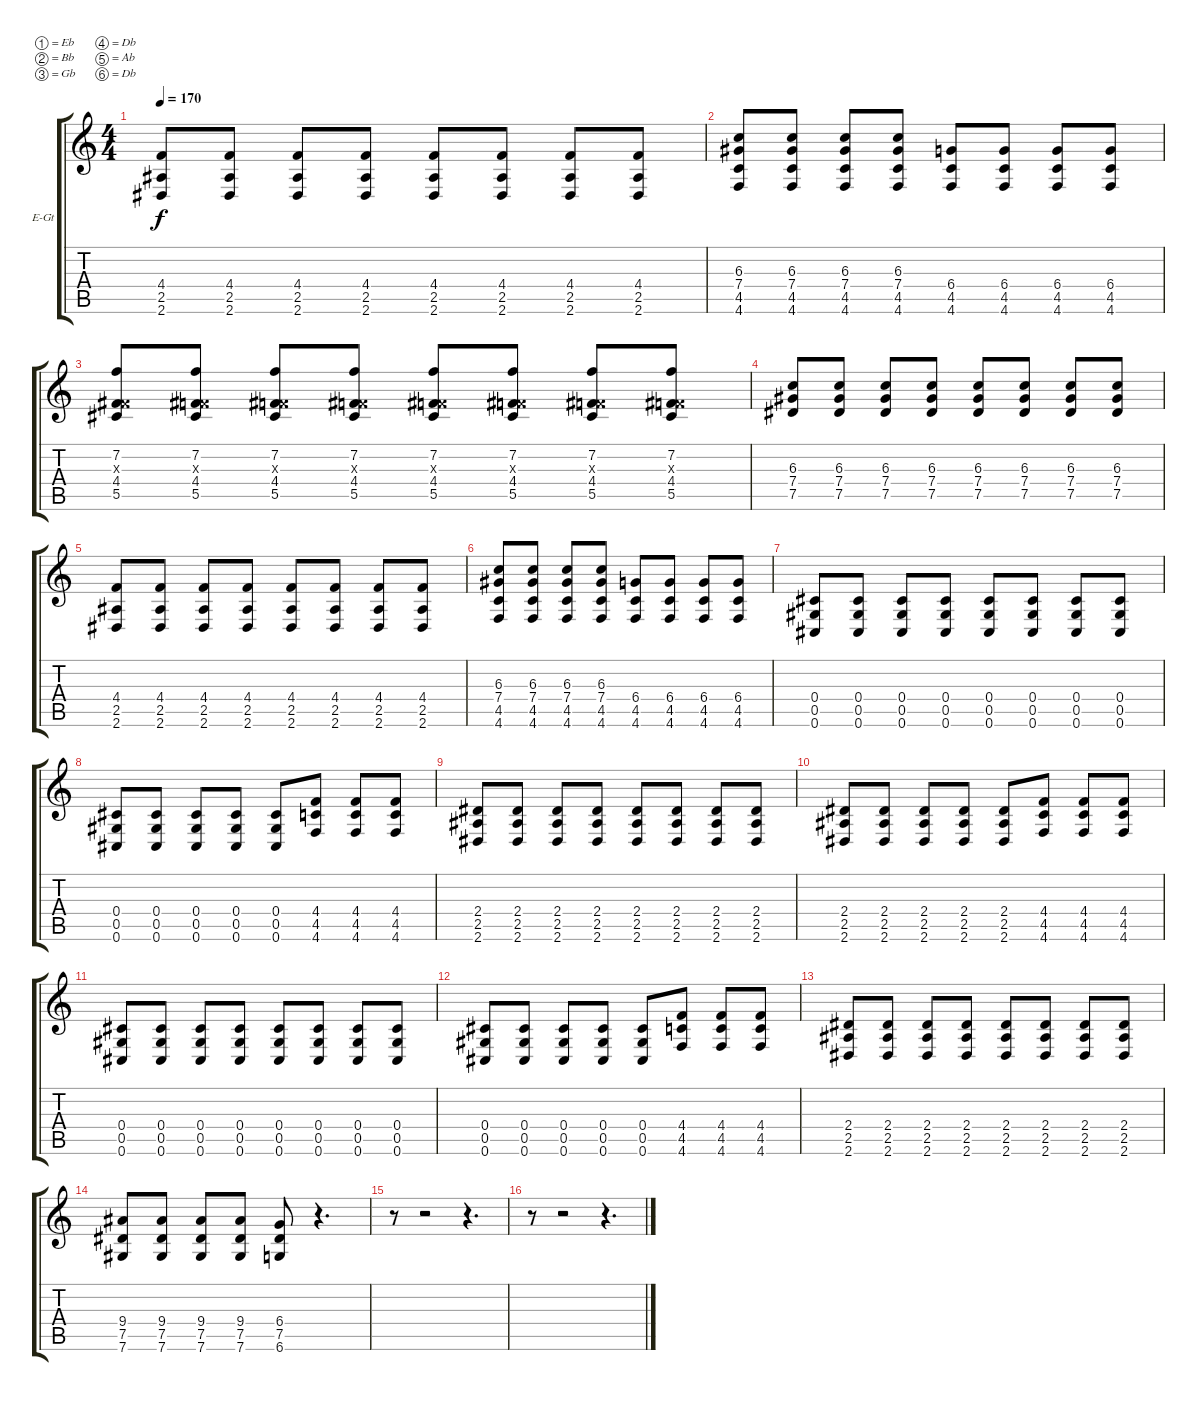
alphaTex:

\bracketExtendMode groupsimilarinstruments
\firstSystemTrackNameOrientation horizontal
\otherSystemsTrackNameOrientation horizontal
\track ("Lead" "E-Gt") {mute instrument overdrivenguitar}
\staff {score tabs}
\tuning (Eb4 Bb3 Gb3 Db3 Ab2 Db2)
\ts (4 4)
\tempo 170
\clef g2
\ks c
(4.4 2.5 2.6).8{dy f} (4.4 2.5 2.6).8 (4.4 2.5 2.6).8 (4.4 2.5 2.6).8 (4.4 2.5 2.6).8 (4.4 2.5 2.6).8 (4.4 2.5 2.6).8 (4.4 2.5 2.6).8 |
(7.4 4.5 4.6 6.3).8 (7.4 4.5 4.6 6.3).8 (7.4 4.5 4.6 6.3).8 (7.4 4.5 4.6 6.3).8 (6.4 4.5 4.6).8 (6.4 4.5 4.6).8 (6.4 4.5 4.6).8 (6.4 4.5 4.6).8 |
(4.4 5.5 0.3{x} 7.2).8 (4.4 5.5 0.3{x} 7.2).8 (4.4 5.5 0.3{x} 7.2).8 (4.4 5.5 0.3{x} 7.2).8 (4.4 5.5 0.3{x} 7.2).8 (4.4 5.5 0.3{x} 7.2).8 (4.4 5.5 0.3{x} 7.2).8 (4.4 5.5 0.3{x} 7.2).8 |
(7.4 7.5 6.3).8 (7.4 7.5 6.3).8 (7.4 7.5 6.3).8 (7.4 7.5 6.3).8 (7.4 7.5 6.3).8 (7.4 7.5 6.3).8 (7.4 7.5 6.3).8 (7.4 7.5 6.3).8 |
(4.4 2.5 2.6).8 (4.4 2.5 2.6).8 (4.4 2.5 2.6).8 (4.4 2.5 2.6).8 (4.4 2.5 2.6).8 (4.4 2.5 2.6).8 (4.4 2.5 2.6).8 (4.4 2.5 2.6).8 |
(7.4 4.5 4.6 6.3).8 (7.4 4.5 4.6 6.3).8 (7.4 4.5 4.6 6.3).8 (7.4 4.5 4.6 6.3).8 (6.4 4.5 4.6).8 (6.4 4.5 4.6).8 (6.4 4.5 4.6).8 (6.4 4.5 4.6).8 |
(0.4 0.5 0.6).8 (0.4 0.5 0.6).8 (0.4 0.5 0.6).8 (0.4 0.5 0.6).8 (0.4 0.5 0.6).8 (0.4 0.5 0.6).8 (0.4 0.5 0.6).8 (0.4 0.5 0.6).8 |
(0.4 0.5 0.6).8 (0.4 0.5 0.6).8 (0.4 0.5 0.6).8 (0.4 0.5 0.6).8 (0.4 0.5 0.6).8 (4.4 4.5 4.6).8 (4.4 4.5 4.6).8 (4.4 4.5 4.6).8 |
(2.4 2.5 2.6).8 (2.4 2.5 2.6).8 (2.4 2.5 2.6).8 (2.4 2.5 2.6).8 (2.4 2.5 2.6).8 (2.4 2.5 2.6).8 (2.4 2.5 2.6).8 (2.4 2.5 2.6).8 |
(2.4 2.5 2.6).8 (2.4 2.5 2.6).8 (2.4 2.5 2.6).8 (2.4 2.5 2.6).8 (2.4 2.5 2.6).8 (4.4 4.5 4.6).8 (4.4 4.5 4.6).8 (4.4 4.5 4.6).8 |
(0.4 0.5 0.6).8 (0.4 0.5 0.6).8 (0.4 0.5 0.6).8 (0.4 0.5 0.6).8 (0.4 0.5 0.6).8 (0.4 0.5 0.6).8 (0.4 0.5 0.6).8 (0.4 0.5 0.6).8 |
(0.4 0.5 0.6).8 (0.4 0.5 0.6).8 (0.4 0.5 0.6).8 (0.4 0.5 0.6).8 (0.4 0.5 0.6).8 (4.4 4.5 4.6).8 (4.4 4.5 4.6).8 (4.4 4.5 4.6).8 |
(2.4 2.5 2.6).8 (2.4 2.5 2.6).8 (2.4 2.5 2.6).8 (2.4 2.5 2.6).8 (2.4 2.5 2.6).8 (2.4 2.5 2.6).8 (2.4 2.5 2.6).8 (2.4 2.5 2.6).8 |
(9.4 7.5 7.6).8 (9.4 7.5 7.6).8 (9.4 7.5 7.6).8 (9.4 7.5 7.6).8 (6.4 7.5 6.6).8 r.4{d} |
r.8 r.2 r.4{d} |
r.8 r.2 r.4{d}
